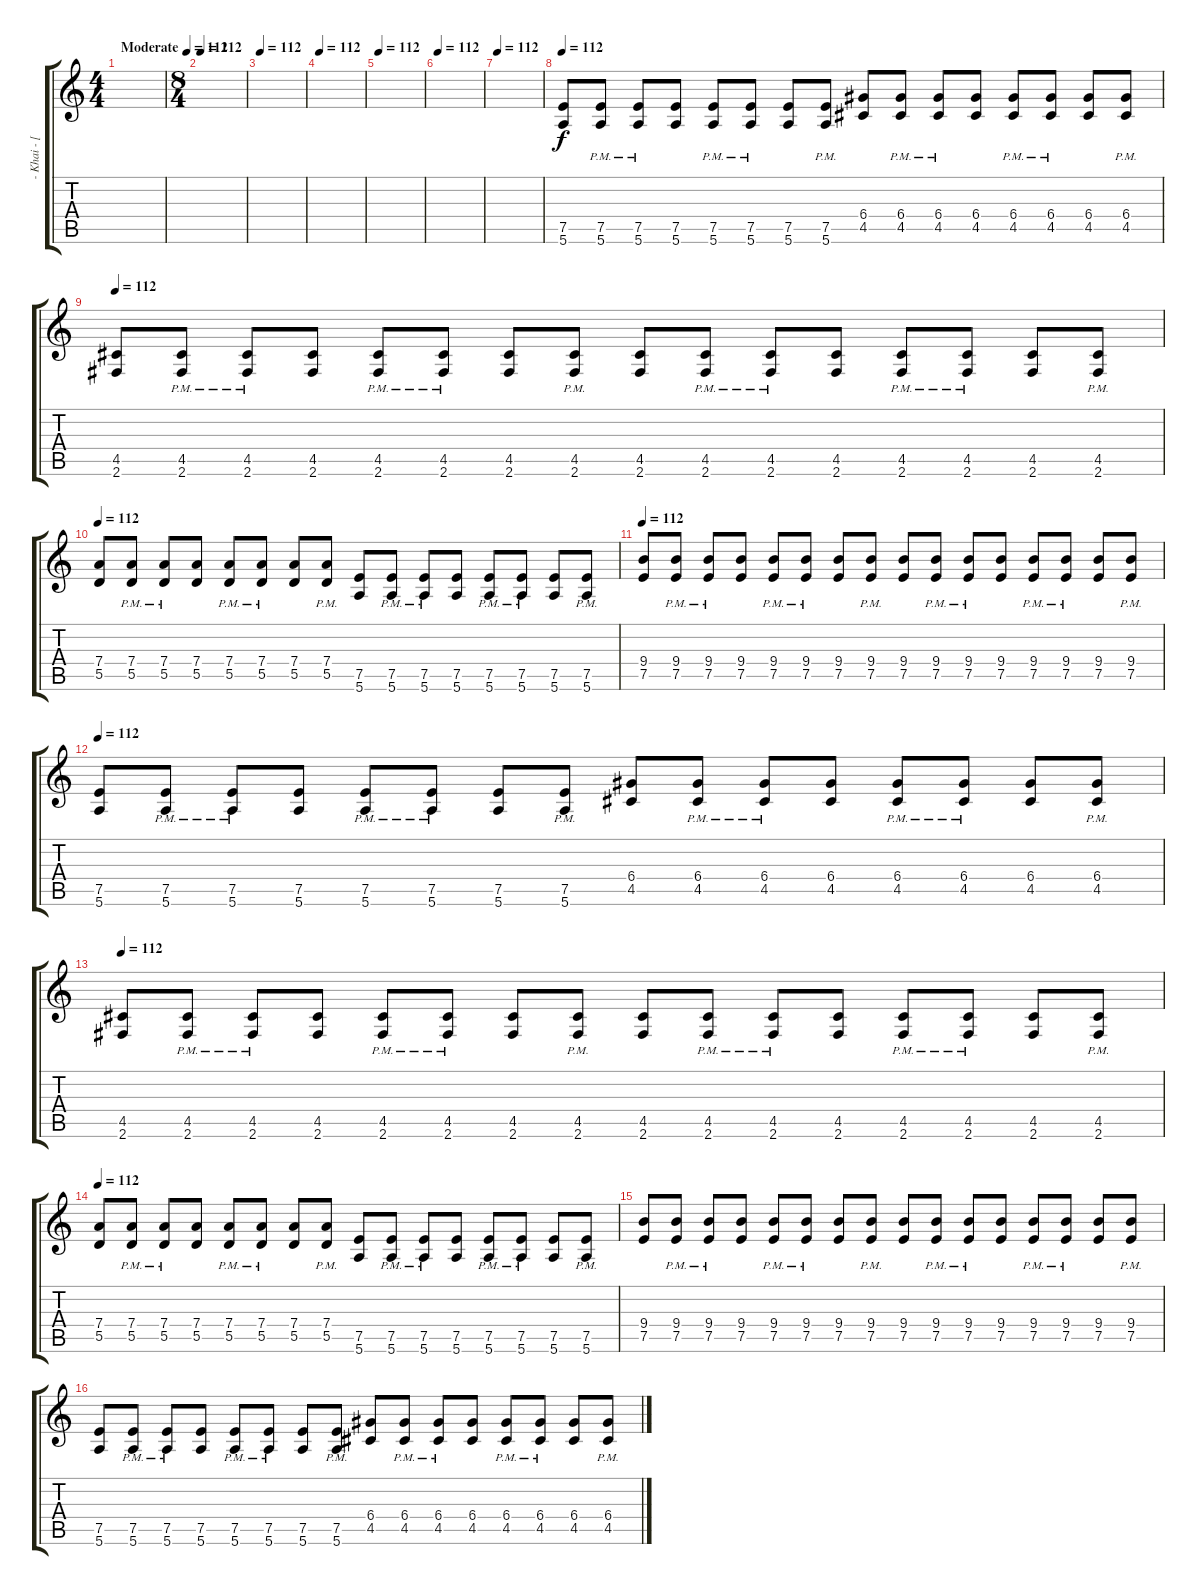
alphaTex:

\track ("- Khai - [ Rythm / Lead ]" "- Khai - [") {instrument distortionguitar}
\staff {score tabs}
\tuning (E4 B3 G3 D3 A2 E2) {hide}
\ts (4 4)
\tempo (112 "Moderate")
\clef g2
\ks c
|
\ts (8 4)
\tempo 112
|
\tempo 112
|
\tempo 112
|
\tempo 112
|
\tempo 112
|
\tempo 112
|
\tempo 112
(7.5 5.6).8 (7.5{pm} 5.6{pm}).8 (7.5{pm} 5.6{pm}).8 (7.5 5.6).8 (7.5{pm} 5.6{pm}).8 (7.5{pm} 5.6{pm}).8 (7.5 5.6).8 (7.5{pm} 5.6{pm}).8 (6.4 4.5).8 (6.4{pm} 4.5{pm}).8 (6.4{pm} 4.5{pm}).8 (6.4 4.5).8 (6.4{pm} 4.5{pm}).8 (6.4{pm} 4.5{pm}).8 (6.4 4.5).8 (6.4{pm} 4.5{pm}).8 |
\tempo 112
(4.5 2.6).8 (4.5{pm} 2.6{pm}).8 (4.5{pm} 2.6{pm}).8 (4.5 2.6).8 (4.5{pm} 2.6{pm}).8 (4.5{pm} 2.6{pm}).8 (4.5 2.6).8 (4.5{pm} 2.6{pm}).8 (4.5 2.6).8 (4.5{pm} 2.6{pm}).8 (4.5{pm} 2.6{pm}).8 (4.5 2.6).8 (4.5{pm} 2.6{pm}).8 (4.5{pm} 2.6{pm}).8 (4.5 2.6).8 (4.5{pm} 2.6{pm}).8 |
\tempo 112
(7.4 5.5).8 (7.4{pm} 5.5{pm}).8 (7.4{pm} 5.5{pm}).8 (7.4 5.5).8 (7.4{pm} 5.5{pm}).8 (7.4{pm} 5.5{pm}).8 (7.4 5.5).8 (7.4{pm} 5.5{pm}).8 (7.5 5.6).8 (7.5{pm} 5.6{pm}).8 (7.5{pm} 5.6{pm}).8 (7.5 5.6).8 (7.5{pm} 5.6{pm}).8 (7.5{pm} 5.6{pm}).8 (7.5 5.6).8 (7.5{pm} 5.6{pm}).8 |
\tempo 112
(9.4 7.5).8 (9.4{pm} 7.5{pm}).8 (9.4{pm} 7.5{pm}).8 (9.4 7.5).8 (9.4{pm} 7.5{pm}).8 (9.4{pm} 7.5{pm}).8 (9.4 7.5).8 (9.4{pm} 7.5{pm}).8 (9.4 7.5).8 (9.4{pm} 7.5{pm}).8 (9.4{pm} 7.5{pm}).8 (9.4 7.5).8 (9.4{pm} 7.5{pm}).8 (9.4{pm} 7.5{pm}).8 (9.4 7.5).8 (9.4{pm} 7.5{pm}).8 |
\tempo 112
(7.5 5.6).8 (7.5{pm} 5.6{pm}).8 (7.5{pm} 5.6{pm}).8 (7.5 5.6).8 (7.5{pm} 5.6{pm}).8 (7.5{pm} 5.6{pm}).8 (7.5 5.6).8 (7.5{pm} 5.6{pm}).8 (6.4 4.5).8 (6.4{pm} 4.5{pm}).8 (6.4{pm} 4.5{pm}).8 (6.4 4.5).8 (6.4{pm} 4.5{pm}).8 (6.4{pm} 4.5{pm}).8 (6.4 4.5).8 (6.4{pm} 4.5{pm}).8 |
\tempo 112
(4.5 2.6).8 (4.5{pm} 2.6{pm}).8 (4.5{pm} 2.6{pm}).8 (4.5 2.6).8 (4.5{pm} 2.6{pm}).8 (4.5{pm} 2.6{pm}).8 (4.5 2.6).8 (4.5{pm} 2.6{pm}).8 (4.5 2.6).8 (4.5{pm} 2.6{pm}).8 (4.5{pm} 2.6{pm}).8 (4.5 2.6).8 (4.5{pm} 2.6{pm}).8 (4.5{pm} 2.6{pm}).8 (4.5 2.6).8 (4.5{pm} 2.6{pm}).8 |
\tempo 112
(7.4 5.5).8 (7.4{pm} 5.5{pm}).8 (7.4{pm} 5.5{pm}).8 (7.4 5.5).8 (7.4{pm} 5.5{pm}).8 (7.4{pm} 5.5{pm}).8 (7.4 5.5).8 (7.4{pm} 5.5{pm}).8 (7.5 5.6).8 (7.5{pm} 5.6{pm}).8 (7.5{pm} 5.6{pm}).8 (7.5 5.6).8 (7.5{pm} 5.6{pm}).8 (7.5{pm} 5.6{pm}).8 (7.5 5.6).8 (7.5{pm} 5.6{pm}).8 |
(9.4 7.5).8 (9.4{pm} 7.5{pm}).8 (9.4{pm} 7.5{pm}).8 (9.4 7.5).8 (9.4{pm} 7.5{pm}).8 (9.4{pm} 7.5{pm}).8 (9.4 7.5).8 (9.4{pm} 7.5{pm}).8 (9.4 7.5).8 (9.4{pm} 7.5{pm}).8 (9.4{pm} 7.5{pm}).8 (9.4 7.5).8 (9.4{pm} 7.5{pm}).8 (9.4{pm} 7.5{pm}).8 (9.4 7.5).8 (9.4{pm} 7.5{pm}).8 |
(7.5 5.6).8 (7.5{pm} 5.6{pm}).8 (7.5{pm} 5.6{pm}).8 (7.5 5.6).8 (7.5{pm} 5.6{pm}).8 (7.5{pm} 5.6{pm}).8 (7.5 5.6).8 (7.5{pm} 5.6{pm}).8 (6.4 4.5).8 (6.4{pm} 4.5{pm}).8 (6.4{pm} 4.5{pm}).8 (6.4 4.5).8 (6.4{pm} 4.5{pm}).8 (6.4{pm} 4.5{pm}).8 (6.4 4.5).8 (6.4{pm} 4.5{pm}).8
